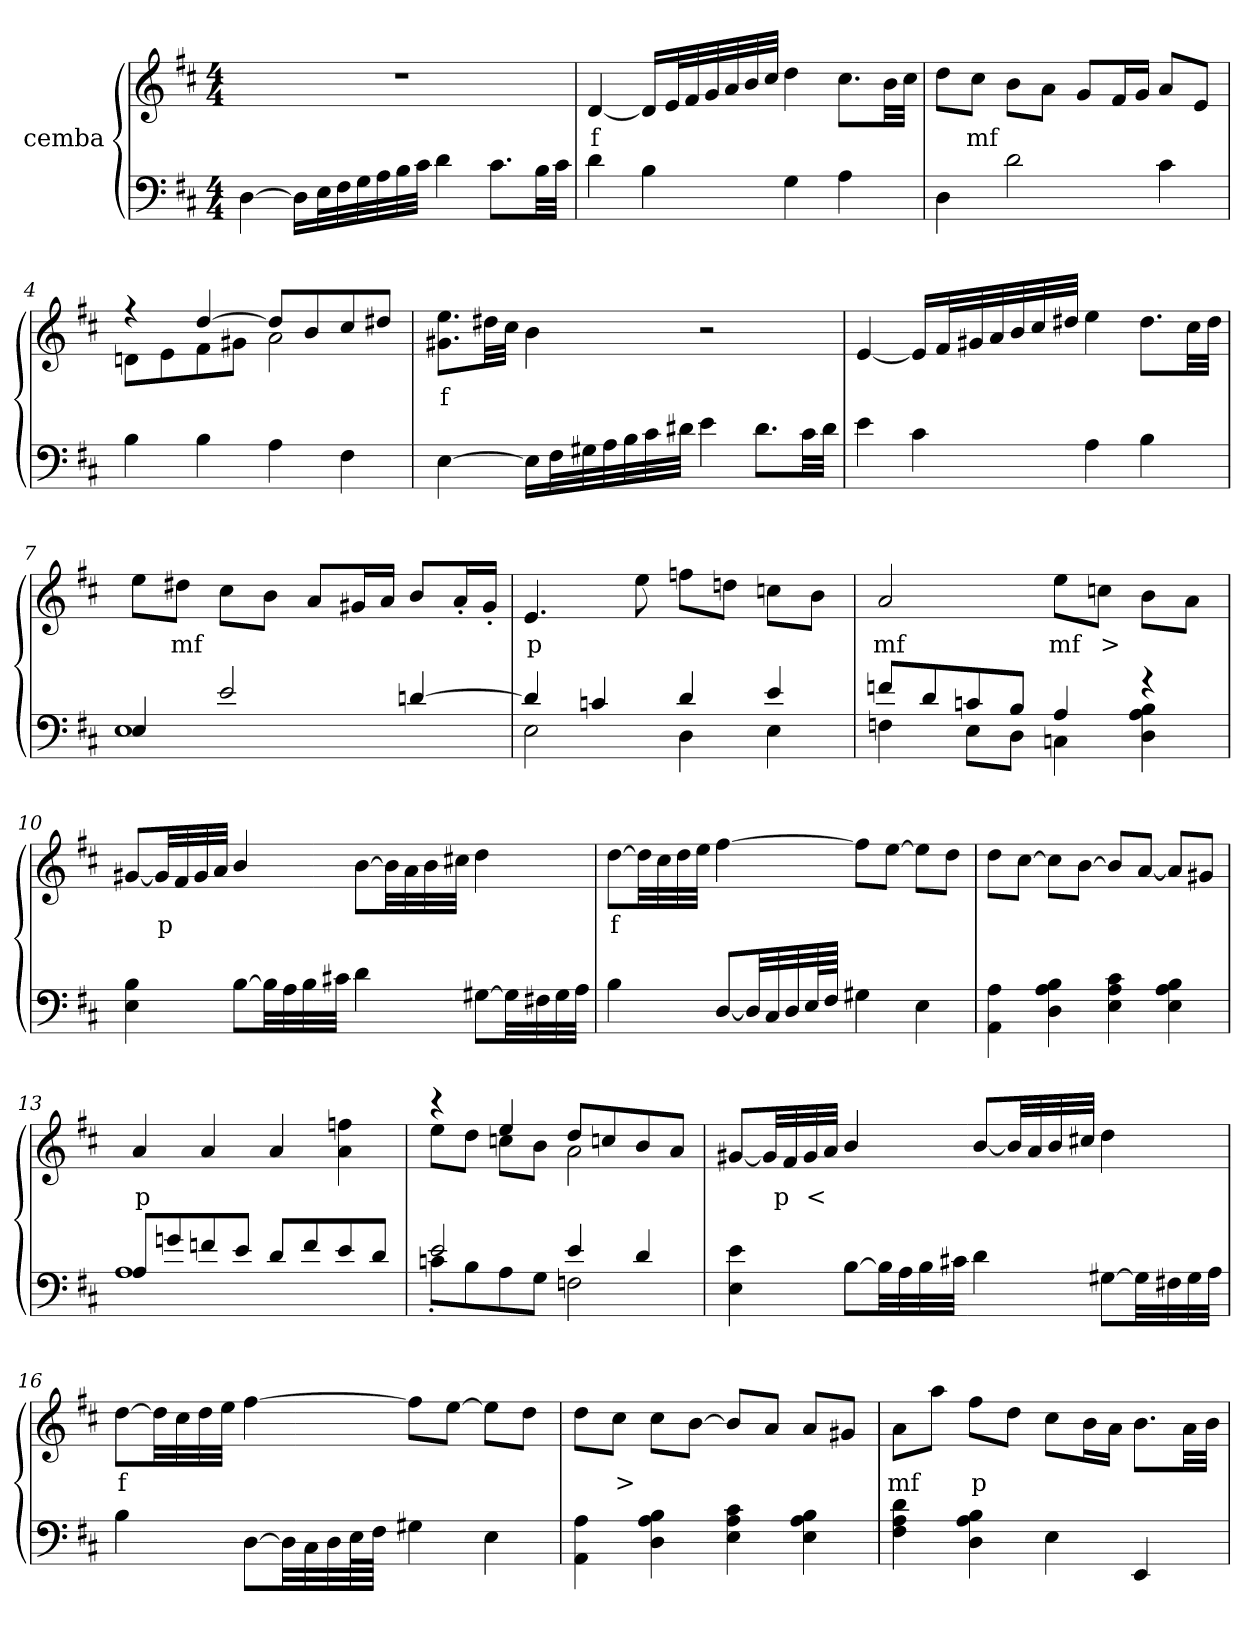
**kern	**kern	**text
*part2	*part1	*part1
*staff2	*staff1	*staff1
*I"cemba	*I"cemba	*
*clefF4	*clefG2	*
*k[f#c#]	*k[f#c#]	*
*D:	*D:	*
*M4/4	*M4/4	*
=1	=1	=1
[4D\	1r	.
16D\LL]	.	.
32E\L	.	.
32F#\	.	.
32G\	.	.
32A\	.	.
32B\	.	.
32c#\JJJ	.	.
4d\	.	.
8.c#\L	.	.
32B\LL	.	.
32c#\JJJ	.	.
=2	=2	=2
4d\	[4d/	f
4B\	16d/LL]	.
.	32e/L	.
.	32f#/	.
.	32g/	.
.	32a/	.
.	32b/	.
.	32cc#/JJJ	.
4G\	4dd\	.
4A\	8.cc#\L	.
.	32b\LL	.
.	32cc#\JJJ	.
=3	=3	=3
4D\	8dd\L	.
.	8cc#\J	mf
2d\	8b\L	.
.	8a\J	.
.	8g/L	.
.	16f#/L	.
.	16g/JJ	.
4c#\	8a/L	.
.	8e/J	.
=4	=4	=4
*	*^	*
4B\	4r	8dn\L	.
.	.	8e\	.
4B\	[4dd/	8f#\	.
.	.	8g#X\J	.
4A\	8dd/L]	2a\	.
.	8b/	.	.
4F#\	8cc#/	.	.
.	8dd#X/J	.	.
*	*v	*v	*
=5	=5	=5
[4E\	8.g#X\ 8.ee\L	f
.	32dd#X\LL	.
.	32cc#\JJJ	.
16E\LL]	4b\	.
32F#\L	.	.
32G#X\	.	.
32A\	.	.
32B\	.	.
32c#\	.	.
32d#X\JJJ	.	.
4e\	2r	.
8.d#\L	.	.
32c#\LL	.	.
32d#\JJJ	.	.
=6	=6	=6
4e\	[4e/	.
4c#\	16e/LL]	.
.	32f#/L	.
.	32g#X/	.
.	32a/	.
.	32b/	.
.	32cc#/	.
.	32dd#X/JJJ	.
4A\	4ee\	.
4B\	8.dd#\L	.
.	32cc#\LL	.
.	32dd#\JJJ	.
=7	=7	=7
*^	*	*
4E/	1E	8ee\L	.
.	.	8dd#X\J	mf
2e/	.	8cc#\L	.
.	.	8b\J	.
.	.	8a/L	.
.	.	16g#X/L	.
.	.	16a/JJ	.
[4dn/	.	8b/L	.
.	.	16a'>/L	.
.	.	16g#'>/JJ	.
=8	=8	=8	=8
4d/]	2E\	4.e/	p
4cn/	.	.	.
.	.	8ee\	.
4d/	4D\	8ffn\L	.
.	.	8ddn\J	.
4e/	4E\	8ccn\L	.
.	.	8b\J	.
=9	=9	=9	=9
8fn/L	4Fn\	2a/	mf
8d/	.	.	.
8cn/	8E\L	.	.
8B/J	8D\J	.	.
4A/	4Cn\	8ee\L	mf
.	.	8ccn\J	>
4r	4D\ 4A\ 4B\	8b\L	.
.	.	8a\J	.
*v	*v	*	*
=10	=10	=10
4E\ 4B\	[8g#X/L	.
.	32g#/LL]	p
.	32f#/	.
.	32g#/	.
.	32a/JJJ	.
[8B\L	4b/	.
32B\LL]	.	.
32A\	.	.
32B\	.	.
32c#X\JJJ	.	.
4d\	[8b\L	.
.	32b\LL]	.
.	32a\	.
.	32b\	.
.	32cc#X\JJJ	.
[8G#X\L	4dd\	.
32G#\LL]	.	.
32F#X\	.	.
32G#\	.	.
32A\JJJ	.	.
=11	=11	=11
4B\	[8dd\L	f
.	32dd\LL]	.
.	32cc#\	.
.	32dd\	.
.	32ee\JJJ	.
[8D/L	[4ff#\	.
32D/LL]	.	.
32C#/	.	.
32D/	.	.
64E/L	.	.
64F#/JJJJ	.	.
4G#X\	8ff#\L]	.
.	[8ee\J	.
4E\	8ee\L]	.
.	8dd\J	.
=12	=12	=12
4AA\ 4A\	8dd\L	.
.	[8cc#\J	.
4D\ 4A\ 4B\	8cc#\L]	.
.	[8b\J	.
4E\ 4A\ 4c#\	8b/L]	.
.	[8a/J	.
4E\ 4A\ 4B\	8a/L]	.
.	8g#X/J	.
=13	=13	=13
*^	*	*
8A/L	1A	4a/	p
8gn/	.	.	.
8fn/	.	4a/	.
8e/J	.	.	.
8d/L	.	4a/	.
8f/	.	.	.
8e/	.	4a\ 4ffn\	.
8d/J	.	.	.
=14	=14	=14	=14
*	*	*^	*
2e/	8cn'>\L	4r	8ee\L	.
.	8B\	.	8dd\J	.
.	8A\	4ee/	8ccn\L	.
.	8G\J	.	8b\J	.
4e/	2Fn\	8dd/L	2a\	.
.	.	8ccn/	.	.
4d/	.	8b/	.	.
.	.	8a/J	.	.
*v	*v	*	*	*
*	*v	*v	*
=15	=15	=15
4E\ 4e\	[8g#X/L	.
.	32g#/LL]	.
.	32f#/	p
.	32g#/	<
.	32a/JJJ	.
[8B\L	4b/	.
32B\LL]	.	.
32A\	.	.
32B\	.	.
32c#X\JJJ	.	.
4d\	[8b/L	.
.	32b/LL]	.
.	32a/	.
.	32b/	.
.	32cc#X/JJJ	.
[8G#X\L	4dd\	.
32G#\LL]	.	.
32F#X\	.	.
32G#\	.	.
32A\JJJ	.	.
=16	=16	=16
4B\	[8dd\L	f
.	32dd\LL]	.
.	32cc#\	.
.	32dd\	.
.	32ee\JJJ	.
[8D\L	[4ff#\	.
32D\LL]	.	.
32C#\	.	.
32D\	.	.
64E\L	.	.
64F#\JJJJ	.	.
4G#X\	8ff#\L]	.
.	[8ee\J	.
4E\	8ee\L]	.
.	8dd\J	.
=17	=17	=17
4AA\ 4A\	8dd\L	.
.	8cc#\J	>
4D\ 4A\ 4B\	8cc#\L	.
.	[8b\J	.
4E\ 4A\ 4c#\	8b/L]	.
.	8a/J	.
4E\ 4A\ 4B\	8a/L	.
.	8g#X/J	.
=18	=18	=18
4F#\ 4A\ 4d\	8a\L	mf
.	8aa\J	.
4D\ 4A\ 4B\	8ff#\L	p
.	8dd\J	.
4E\	8cc#\L	.
.	16b\L	.
.	16a\JJ	.
4EE/	8.b\L	.
.	32a\LL	.
.	32b\JJJ	.
=	=	=
*-	*-	*-
